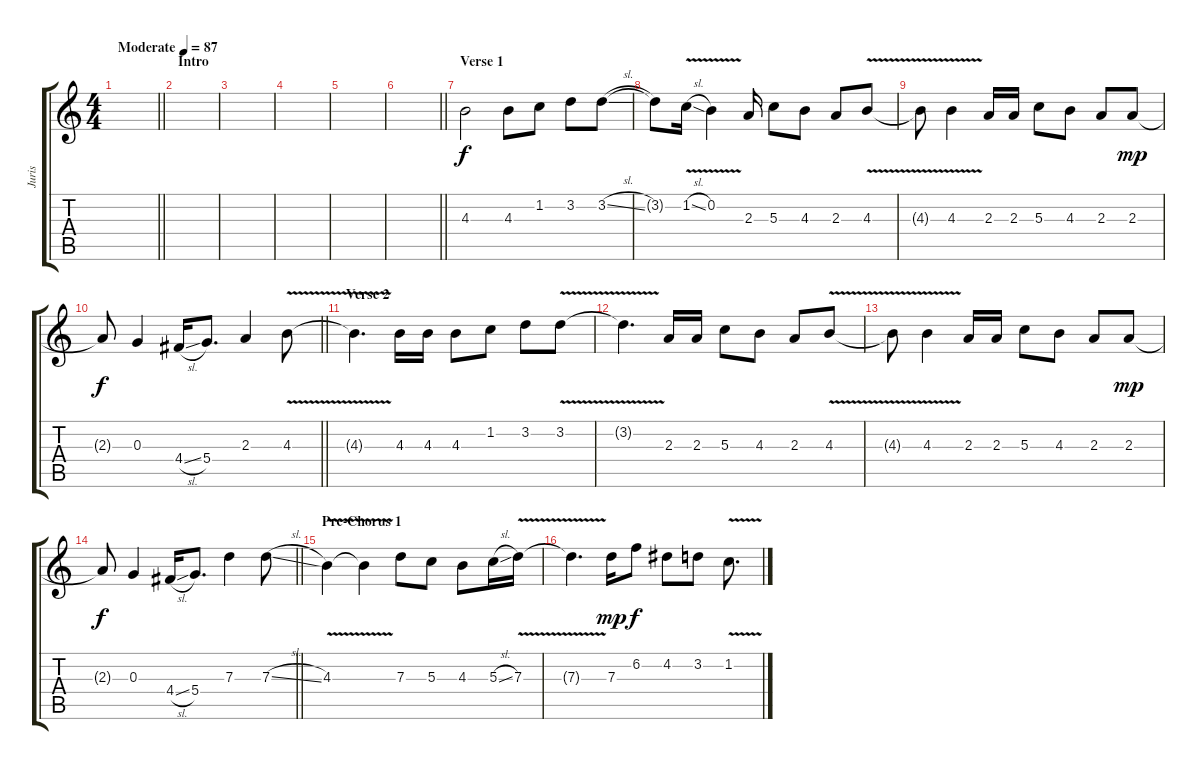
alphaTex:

\track ("Juris" "Juris") {instrument acousticguitarsteel}
\staff {score tabs}
\tuning (E4 B3 G3 D3 A2 E2) {hide}
\ts (4 4)
\tempo (87 "Moderate")
\clef g2
\barLineRight lightlight
\ks c
|
\section ("" "Intro")
|
|
|
|
\barLineRight lightlight
|
\section ("" "Verse 1")
4.3.2 4.3.8 1.2.8 3.2.8 3.2{sl}.8 |
3.2{t}.8 1.2{v sl}.16 0.2{v}.4 2.3.16 5.3.8 4.3.8 2.3.8 4.3{v}.8 |
4.3{t}.8 4.3{v}.4 2.3.16 2.3.16 5.3.8 4.3.8 2.3.8 2.3.8{dy mp} |
\barLineRight lightlight
2.3{t}.8{dy f} 0.3.4 4.4{sl}.16 5.4.8{d} 2.3.4 4.3{v}.8 |
\section ("" "Verse 2")
4.3{t}.4{d} 4.3.16 4.3.16 4.3.8 1.2.8 3.2.8 3.2{v}.8 |
3.2{t}.4{d} 2.3.16 2.3.16 5.3.8 4.3.8 2.3.8 4.3{v}.8 |
4.3{t}.8 4.3{v}.4 2.3.16 2.3.16 5.3.8 4.3.8 2.3.8 2.3.8{dy mp} |
\barLineRight lightlight
2.3{t}.8{dy f} 0.3.4 4.4{sl}.16 5.4.8{d} 7.3.4 7.3{sl}.8 |
\section ("" "Pre-Chorus 1")
4.3{v}.4 4.3{t}.4 7.3.8 5.3.8 4.3.8 5.3{sl}.16 7.3{v}.16 |
7.3{t}.4{d} 7.3.16{dy mp} 6.2.8{dy f} 4.2.8 3.2.8 1.2{v}.8{d}
